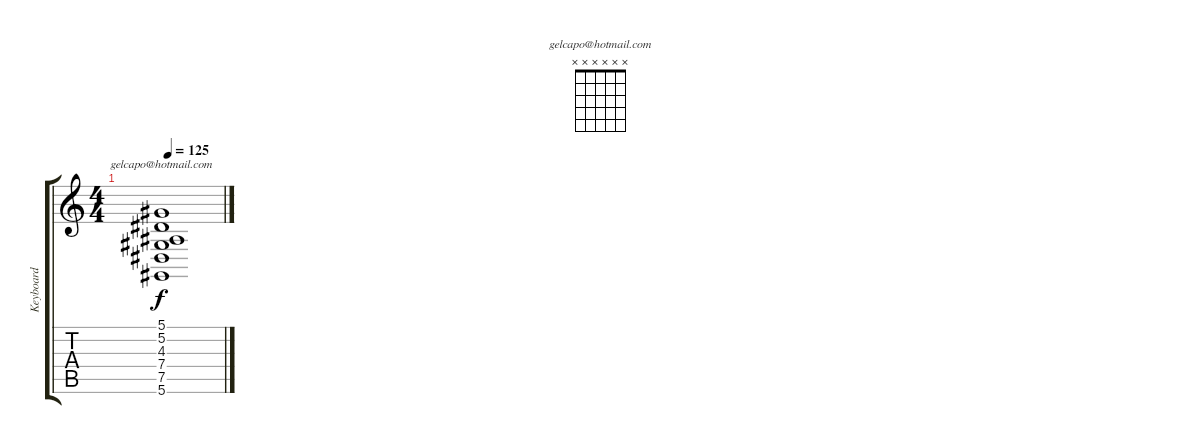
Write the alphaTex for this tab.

\track ("Keyboard" "Keyboard") {instrument choiraahs}
\staff {score tabs}
\tuning (Eb4 Bb3 Gb3 Db3 Ab2 Eb2) {hide}
\chord ("gelcapo@hotmail.com" x x x x x x) {firstfret 0}
\ts (4 4)
\tempo 125
\clef g2
\ks c
(5.1{t} 5.2{t} 4.3{t} 7.4{t} 7.5{t} 5.6{t}).1{ch "gelcapo@hotmail.com" dy f}
